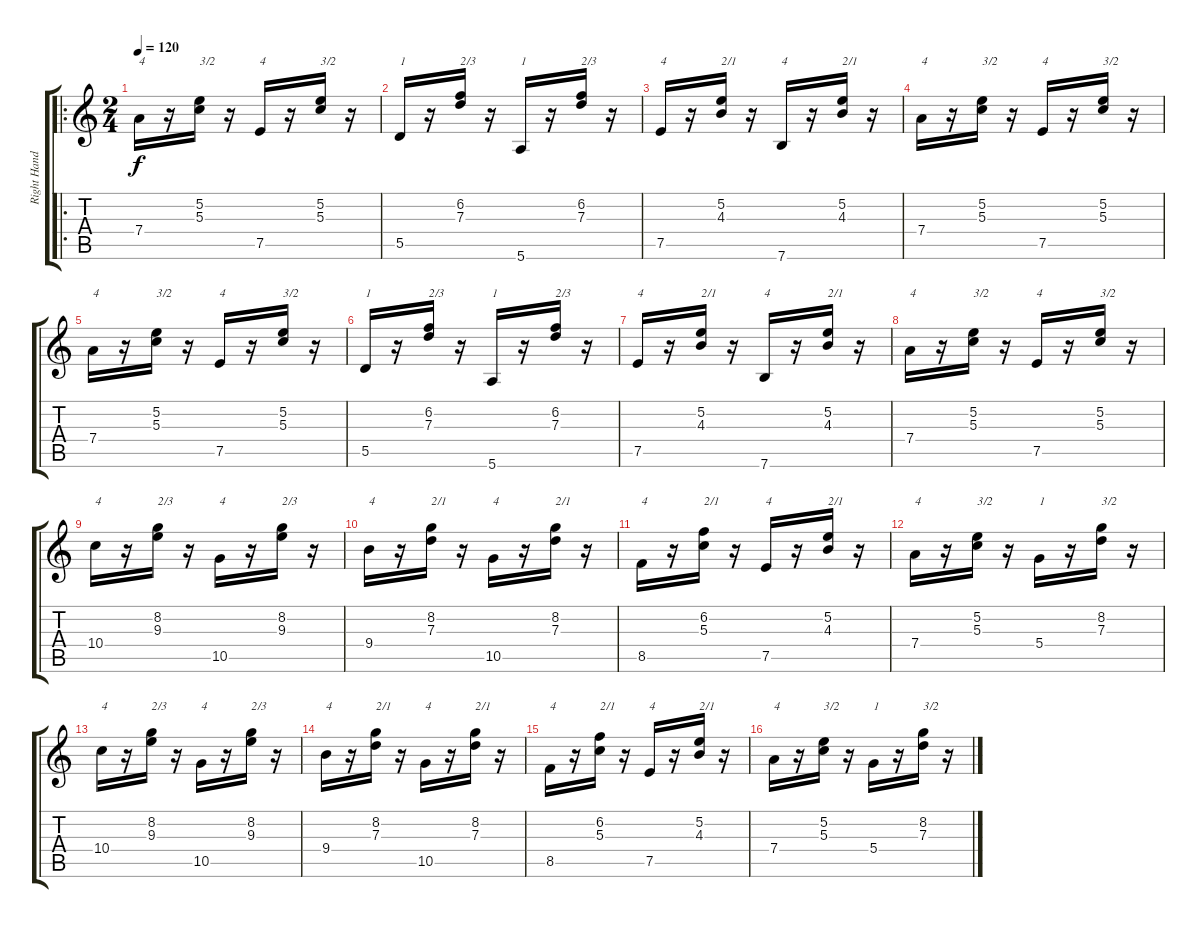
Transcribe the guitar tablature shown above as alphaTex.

\track ("Right Hand" "Right Hand") {instrument electricguitarjazz}
\staff {score tabs}
\tuning (E4 B3 G3 D3 A2 E2) {hide}
\ro
\ts (2 4)
\tempo 120
\clef g2
\ks c
7.4.16{txt "4" dy f instrument electricguitarjazz} r.16 (5.2 5.3).16{txt "3/2"} r.16 7.5.16{txt "4"} r.16 (5.2 5.3).16{txt "3/2"} r.16 |
5.5.16{txt "1"} r.16 (6.2 7.3).16{txt "2/3"} r.16 5.6.16{txt "1"} r.16 (6.2 7.3).16{txt "2/3"} r.16 |
7.5.16{txt "4"} r.16 (5.2 4.3).16{txt "2/1"} r.16 7.6.16{txt "4"} r.16 (5.2 4.3).16{txt "2/1"} r.16 |
7.4.16{txt "4"} r.16 (5.2 5.3).16{txt "3/2"} r.16 7.5.16{txt "4"} r.16 (5.2 5.3).16{txt "3/2"} r.16 |
7.4.16{txt "4"} r.16 (5.2 5.3).16{txt "3/2"} r.16 7.5.16{txt "4"} r.16 (5.2 5.3).16{txt "3/2"} r.16 |
5.5.16{txt "1"} r.16 (6.2 7.3).16{txt "2/3"} r.16 5.6.16{txt "1"} r.16 (6.2 7.3).16{txt "2/3"} r.16 |
7.5.16{txt "4"} r.16 (5.2 4.3).16{txt "2/1"} r.16 7.6.16{txt "4"} r.16 (5.2 4.3).16{txt "2/1"} r.16 |
7.4.16{txt "4"} r.16 (5.2 5.3).16{txt "3/2"} r.16 7.5.16{txt "4"} r.16 (5.2 5.3).16{txt "3/2"} r.16 |
10.4.16{txt "4"} r.16 (8.2 9.3).16{txt "2/3"} r.16 10.5.16{txt "4"} r.16 (8.2 9.3).16{txt "2/3"} r.16 |
9.4.16{txt "4"} r.16 (8.2 7.3).16{txt "2/1"} r.16 10.5.16{txt "4"} r.16 (8.2 7.3).16{txt "2/1"} r.16 |
8.5.16{txt "4"} r.16 (6.2 5.3).16{txt "2/1"} r.16 7.5.16{txt "4"} r.16 (5.2 4.3).16{txt "2/1"} r.16 |
7.4.16{txt "4"} r.16 (5.2 5.3).16{txt "3/2"} r.16 5.4.16{txt "1"} r.16 (8.2 7.3).16{txt "3/2"} r.16 |
10.4.16{txt "4"} r.16 (8.2 9.3).16{txt "2/3"} r.16 10.5.16{txt "4"} r.16 (8.2 9.3).16{txt "2/3"} r.16 |
9.4.16{txt "4"} r.16 (8.2 7.3).16{txt "2/1"} r.16 10.5.16{txt "4"} r.16 (8.2 7.3).16{txt "2/1"} r.16 |
8.5.16{txt "4"} r.16 (6.2 5.3).16{txt "2/1"} r.16 7.5.16{txt "4"} r.16 (5.2 4.3).16{txt "2/1"} r.16 |
7.4.16{txt "4"} r.16 (5.2 5.3).16{txt "3/2"} r.16 5.4.16{txt "1"} r.16 (8.2 7.3).16{txt "3/2"} r.16
